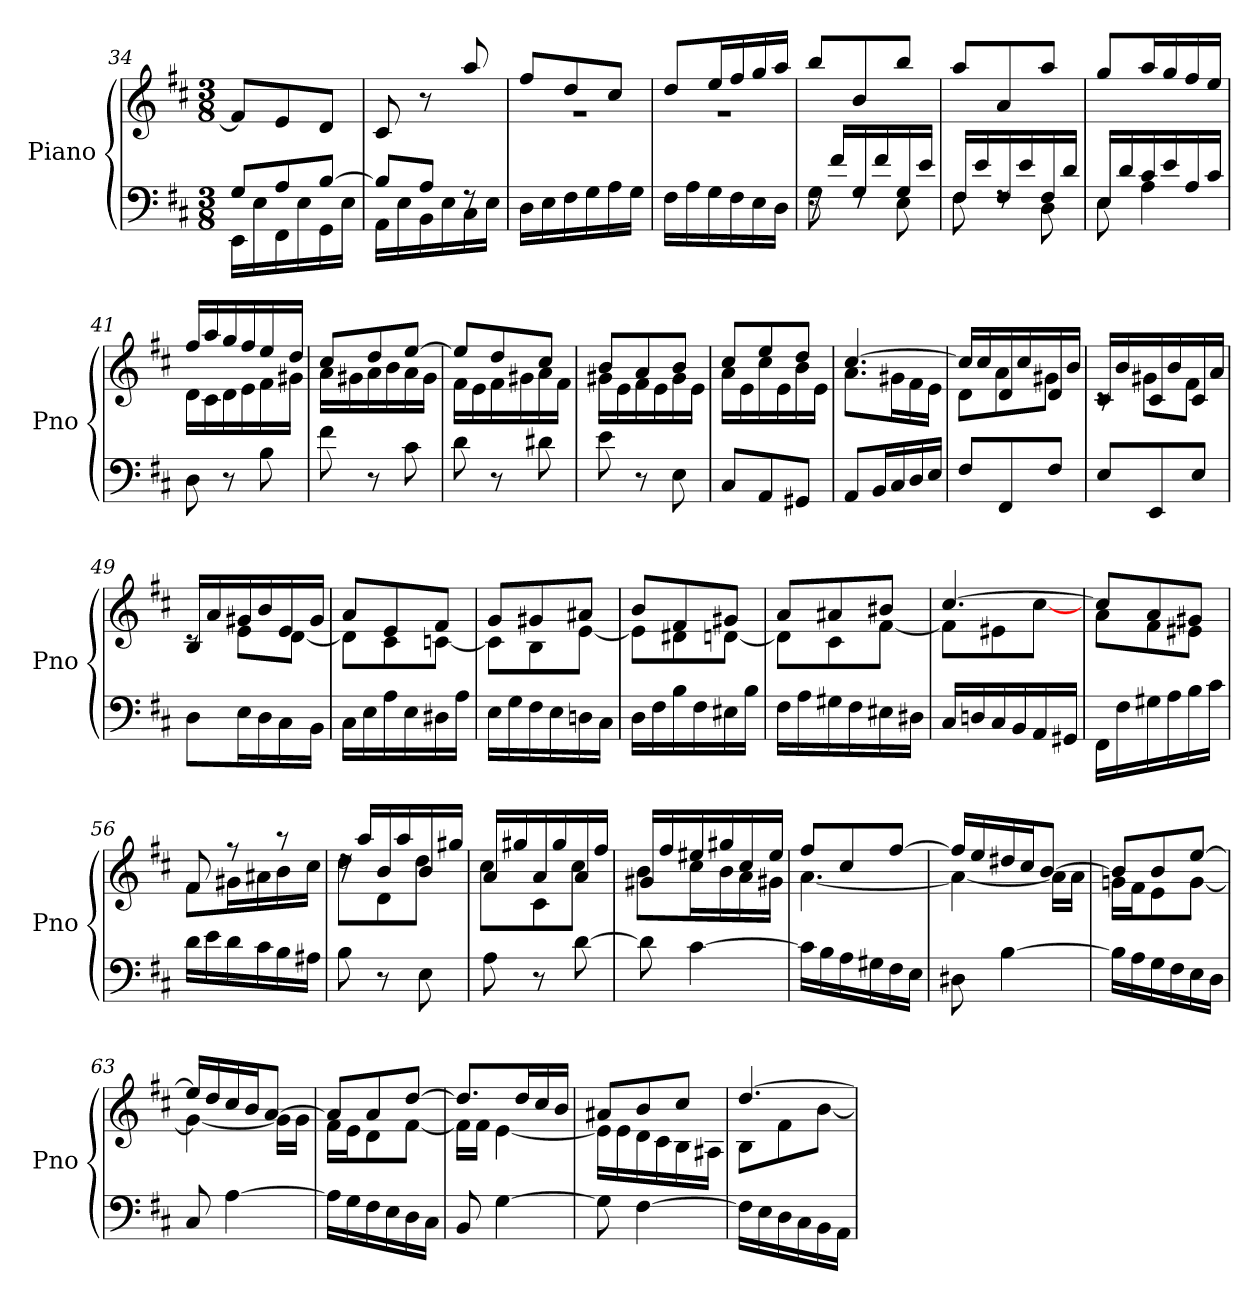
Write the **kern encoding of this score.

**kern	**kern
*part1	*part1
*staff2	*staff1
*I"Piano	*
*I'Pno	*
*clefF4	*clefG2
*k[f#c#]	*k[f#c#]
*M3/8	*M3/8
=34	=34
*^	*
8G/L	16EE\LL	8f#/L]
.	16E\	.
8A/	16FF#\	8e/
.	16E\	.
[8B/J	16GG\	8d/J
.	16E\JJ	.
=35	=35	=35
8B/L]	16AA\LL	8c#/
.	16E\	.
8A/J	16BB\	8r
.	16E\	.
8rF	16C#\	8aa/
.	16E\JJ	.
*v	*v	*
!!LO:LB:g=z
=36	=36
*	*^
16D\LL	8ff#/L	4.r
16E\	.	.
16F#\	8dd/	.
16G\	.	.
16A\	8cc#/J	.
16G\JJ	.	.
=37	=37	=37
16F#\LL	8dd/L	4.r
16A\	.	.
16G\	16ee/L	.
16F#\	16ff#/	.
16E\	16gg/	.
16D\JJ	16aa/JJ	.
*	*v	*v
=38	=38
*^	*
16rF	8G\	8bb/L
16f#/LL	.	.
16G/	8rF	8b/
16f#/	.	.
16G/	8E\	8bb/J
16e/JJ	.	.
=39	=39	=39
16F#/LL	8F#\	8aa/L
16e/	.	.
16F#/	8rF	8a/
16e/	.	.
16F#/	8D\	8aa/J
16d/JJ	.	.
=40	=40	=40
16E/LL	8E\	8gg/L
16d/	.	.
16c#/	4A\	16aa/L
16e/	.	16gg/
16A/	.	16ff#/
16c#/JJ	.	16ee/JJ
*v	*v	*
=41	=41
*	*^
8D\	16ff#/LL	16d\LL
.	16aa/	16c#\
8r	16gg/	16d\
.	16ff#/	16e\
8B\	16ee/	16f#\
.	16dd/JJ	16g#X\JJ
!!LO:LB:g=z	!!
=42	=42	=42
8f#\	8cc#/L	16a\LL
.	.	16g#X\
8r	8dd/	16a\
.	.	16b\
8c#\	[8ee/J	16a\
.	.	16g#\JJ
=43	=43	=43
8d\	8ee/L]	16f#\LL
.	.	16e\
8r	8dd/	16f#\
.	.	16g#X\
8d#X\	8cc#/J	16a\
.	.	16f#\JJ
=44	=44	=44
8e\	8b/L	16g#X\LL
.	.	16e\
8r	8a/	16f#\
.	.	16e\
8E\	8b/J	16g#\
.	.	16e\JJ
=45	=45	=45
8C#/L	8cc#/L	16a\LL
.	.	16e\
8AA/	8ee/	16cc#\
.	.	16e\
8GG#X/J	8dd/J	16b\
.	.	16e\JJ
=46	=46	=46
8AA/L	[4.cc#/	8.a\L
16BB/L	.	.
16C#/	.	16g#X\L
16D/	.	16f#\
16E/JJ	.	16e\JJ
=47	=47	=47
8F#/L	16cc#/LL]	8d\L
.	16cc#/	.
8FF#/	16d/	8a\
.	16cc#/	.
8F#/J	16d/	8g#X\J
.	16b/JJ	.
!!LO:LB:g=z	!!
=48	=48	=48
8E/L	16c#/LL	8rc
.	16b/	.
8EE/	16c#/	8g#X\L
.	16b/	.
8E/J	16c#/	8f#\J
.	16a/JJ	.
=49	=49	=49
8D\L	16B/LL	8rc
.	16a/	.
16E\L	16g#X/	8e\L
16D\	16b/	.
16C#\	16e/	[8d\J
16BB\JJ	16g#/JJ	.
=50	=50	=50
16C#\LL	8a/L	8d\L]
16E\	.	.
16A\	8e/	8c#\
16E\	.	.
16D#X\	8f#/J	[8cn\J
16A\JJ	.	.
=51	=51	=51
16E\LL	8g/L	8c\L]
16G\	.	.
16F#\	8g#X/	8B\
16E\	.	.
16Dn\	8a#X/J	[8e\J
16C#\JJ	.	.
=52	=52	=52
16D\LL	8b/L	8e\L]
16F#\	.	.
16B\	8f#/	8d#X\
16F#\	.	.
16E#X\	8g#X/J	[8dn\J
16B\JJ	.	.
!!LO:LB:g=z	!!
=53	=53	=53
16F#\LL	8a/L	8d\L]
16A\	.	.
16G#X\	8a#X/	8c#\
16F#\	.	.
16E#X\	8b#X/J	[8f#\J
16D#X\JJ	.	.
=54	=54	=54
16C#/LL	[4.cc#/	8f#\L]
16Dn/	.	.
16C#/	.	8e#X\
16BB/	.	.
16AA/	.	[8cc#\J
16GG#X/JJ	.	.
=55	=55	=55
16FF#\LL	8cc#/L]	8a\L
16F#\	.	.
16G#X\	8a/	8f#\
16A\	.	.
16B\	8g#X/J	8e#X\J
16c#\JJ	.	.
=56	=56	=56
16d\LL	8f#/	8f#\L
16e\	.	.
16d\	8r	16g#X\L
16c#\	.	16a#X\
16B\	8r	16b\
16A#X\JJ	.	16cc#\JJ
=57	=57	=57
8B\	16rdd	8dd\L
.	16aa/LL	.
8r	16b/	8d\
.	16aa/	.
8E\	16b/	8dd\J
.	16gg#X/JJ	.
=58	=58	=58
8A\	16a/LL	8cc#\L
.	16gg#X/	.
8r	16a/	8c#\
.	16gg#/	.
[8d\	16a/	8cc#\J
.	16ff#/JJ	.
!!LO:LB:g=z	!!
=59	=59	=59
8d\]	16g#X/LL	8b\L
.	16ff#/	.
[4c#\	16ee#X/	16cc#\L
.	16gg#X/	16b\
.	16cc#/	16a\
.	16ee#/JJ	16g#X\JJ
=60	=60	=60
16c#\LL]	8ff#/L	[4.a\
16B\	.	.
16A\	8cc#/	.
16G#X\	.	.
16F#\	[8ff#/J	.
16E\JJ	.	.
=61	=61	=61
8D#X\	16ff#/LL]	4a\_
.	16ee/	.
[4B\	16dd#X/	.
.	16cc#/J	.
.	[8b/J	16a\LL]
.	.	16a\JJ
=62	=62	=62
16B\LL]	8b/L]	16gn\LL
16A\	.	16f#\J
16G\	8b/	8e\
16F#\	.	.
16E\	[8ee/J	[8g\J
16D\JJ	.	.
=63	=63	=63
8C#/	16ee/LL]	4g\_
.	16dd/	.
[4A\	16cc#/	.
.	16b/J	.
.	[8a/J	16g\LL]
.	.	16g\JJ
=64	=64	=64
16A\LL]	8a/L]	16f#\LL
16G\	.	16e\J
16F#\	8a/	8d\
16E\	.	.
16D\	[8dd/J	[8f#\J
16C#\JJ	.	.
!!LO:PB:g=z	!!
=65	=65	=65
8BB/	8.dd/L]	16f#\LL]
.	.	16f#\JJ
[4G\	.	[4e\
.	16dd/L	.
.	16cc#/	.
.	16b/JJ	.
=66	=66	=66
8G\]	8a#X/L	16e\LL]
.	.	16e\
[4F#\	8b/	16d\
.	.	16c#\
.	8cc#/J	16B\
.	.	16A#X\JJ
=67	=67	=67
16F#\LL]	[4.dd/	8B\L
16E\	.	.
16D\	.	8f#\
16C#\	.	.
16BB\	.	[8b\J
16AA\JJ	.	.
*	*v	*v
=	=
*-	*-
